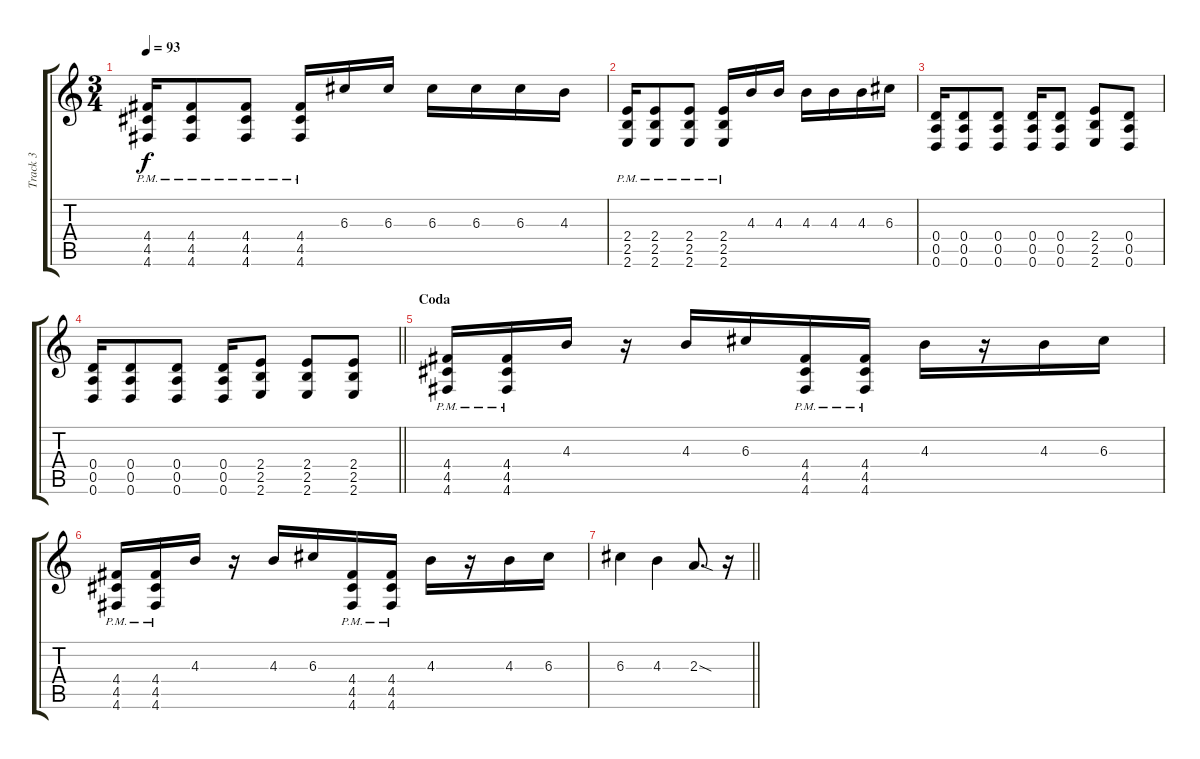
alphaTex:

\track ("Track 3" "Track 3") {instrument acousticguitarsteel}
\staff {score tabs}
\tuning (E4 B3 G3 D3 A2 D2) {hide}
\ts (3 4)
\tempo 93
\clef g2
\ks c
(4.4{pm} 4.5{pm} 4.6{pm}).16{dy f} (4.4{pm} 4.5{pm} 4.6{pm}).8 (4.4{pm} 4.5{pm} 4.6{pm}).8 (4.4{pm} 4.5{pm} 4.6{pm}).16 6.3.16 6.3.16 6.3.16 6.3.16 6.3.16 4.3.16 |
(2.4{pm} 2.5{pm} 2.6{pm}).16 (2.4{pm} 2.5{pm} 2.6{pm}).8 (2.4{pm} 2.5{pm} 2.6{pm}).8 (2.4{pm} 2.5{pm} 2.6{pm}).16 4.3.16 4.3.16 4.3.16 4.3.16 4.3.16 6.3.16 |
(0.4 0.5 0.6).16 (0.4 0.5 0.6).8 (0.4 0.5 0.6).8 (0.4 0.5 0.6).16 (0.4 0.5 0.6).8 (2.4 2.5 2.6).8 (0.4 0.5 0.6).8 |
\barLineRight lightlight
(0.4 0.5 0.6).16 (0.4 0.5 0.6).8 (0.4 0.5 0.6).8 (0.4 0.5 0.6).16 (2.4 2.5 2.6).8 (2.4 2.5 2.6).8 (2.4 2.5 2.6).8 |
\section ("" "Coda")
(4.4{pm} 4.5{pm} 4.6{pm}).16 (4.4{pm} 4.5{pm} 4.6{pm}).16 4.3.16 r.16 4.3.16 6.3.16 (4.4{pm} 4.5{pm} 4.6{pm}).16 (4.4{pm} 4.5{pm} 4.6{pm}).16 4.3.16 r.16 4.3.16 6.3.16 |
(4.4{pm} 4.5{pm} 4.6{pm}).16 (4.4{pm} 4.5{pm} 4.6{pm}).16 4.3.16 r.16 4.3.16 6.3.16 (4.4{pm} 4.5{pm} 4.6{pm}).16 (4.4{pm} 4.5{pm} 4.6{pm}).16 4.3.16 r.16 4.3.16 6.3.16 |
\barLineRight lightlight
6.3.4 4.3.4 2.3{sod}.8{d} r.16
